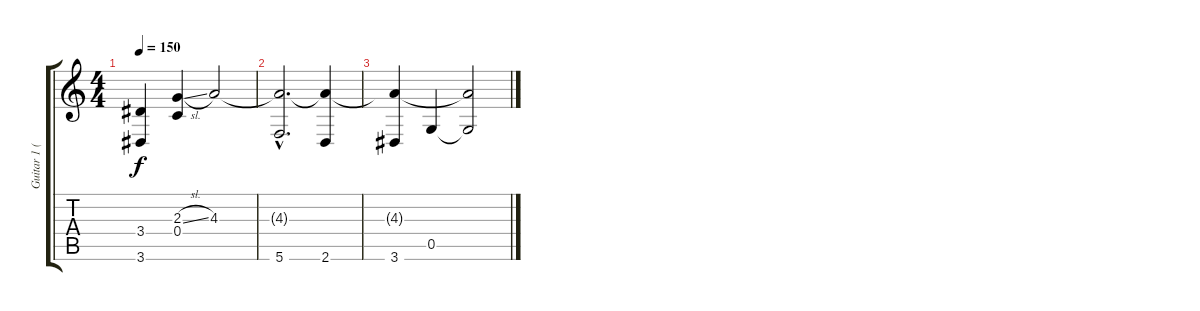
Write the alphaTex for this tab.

\track ("Guitar 1 (FX)" "Guitar 1 (") {instrument distortionguitar}
\staff {score tabs}
\tuning (D4 A3 F3 C3 G2 C2) {hide}
\ts (4 4)
\tempo 150
\clef g2
\ks c
(3.4 3.6).4{dy f} (2.3{sl} 0.4).4 4.3.2 |
(4.3{hac t} 5.6{hac}).2{d volume 0} (4.3{t} 2.6).4 |
(4.3{t} 3.6).4 0.5.4 (4.3{t} 0.5{t}).2
